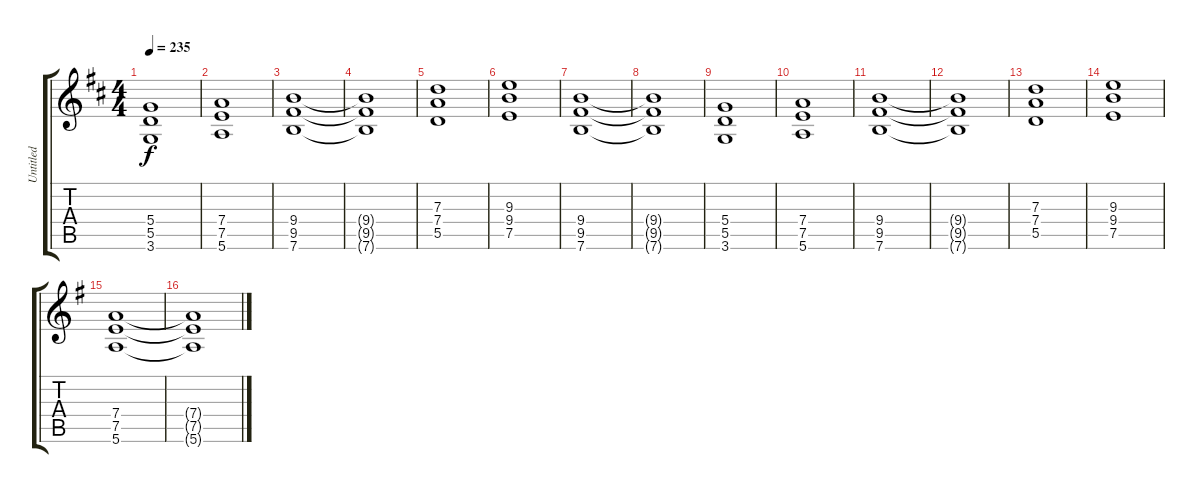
\track ("Untitled" "Untitled") {instrument distortionguitar}
\staff {score tabs}
\tuning (E4 B3 G3 D3 A2 E2) {hide}
\ts (4 4)
\tempo 235
\clef g2
\ks d
(5.4 5.5 3.6).1{dy f} |
(7.4 7.5 5.6).1 |
(9.4 9.5 7.6).1 |
(9.4{t} 9.5{t} 7.6{t}).1 |
(7.3 7.4 5.5).1 |
(9.3 9.4 7.5).1 |
(9.4 9.5 7.6).1 |
(9.4{t} 9.5{t} 7.6{t}).1 |
(5.4 5.5 3.6).1 |
(7.4 7.5 5.6).1 |
(9.4 9.5 7.6).1 |
(9.4{t} 9.5{t} 7.6{t}).1 |
(7.3 7.4 5.5).1 |
(9.3 9.4 7.5).1 |
\ks g
(7.4 7.5 5.6).1 |
(7.4{t} 7.5{t} 5.6{t}).1
